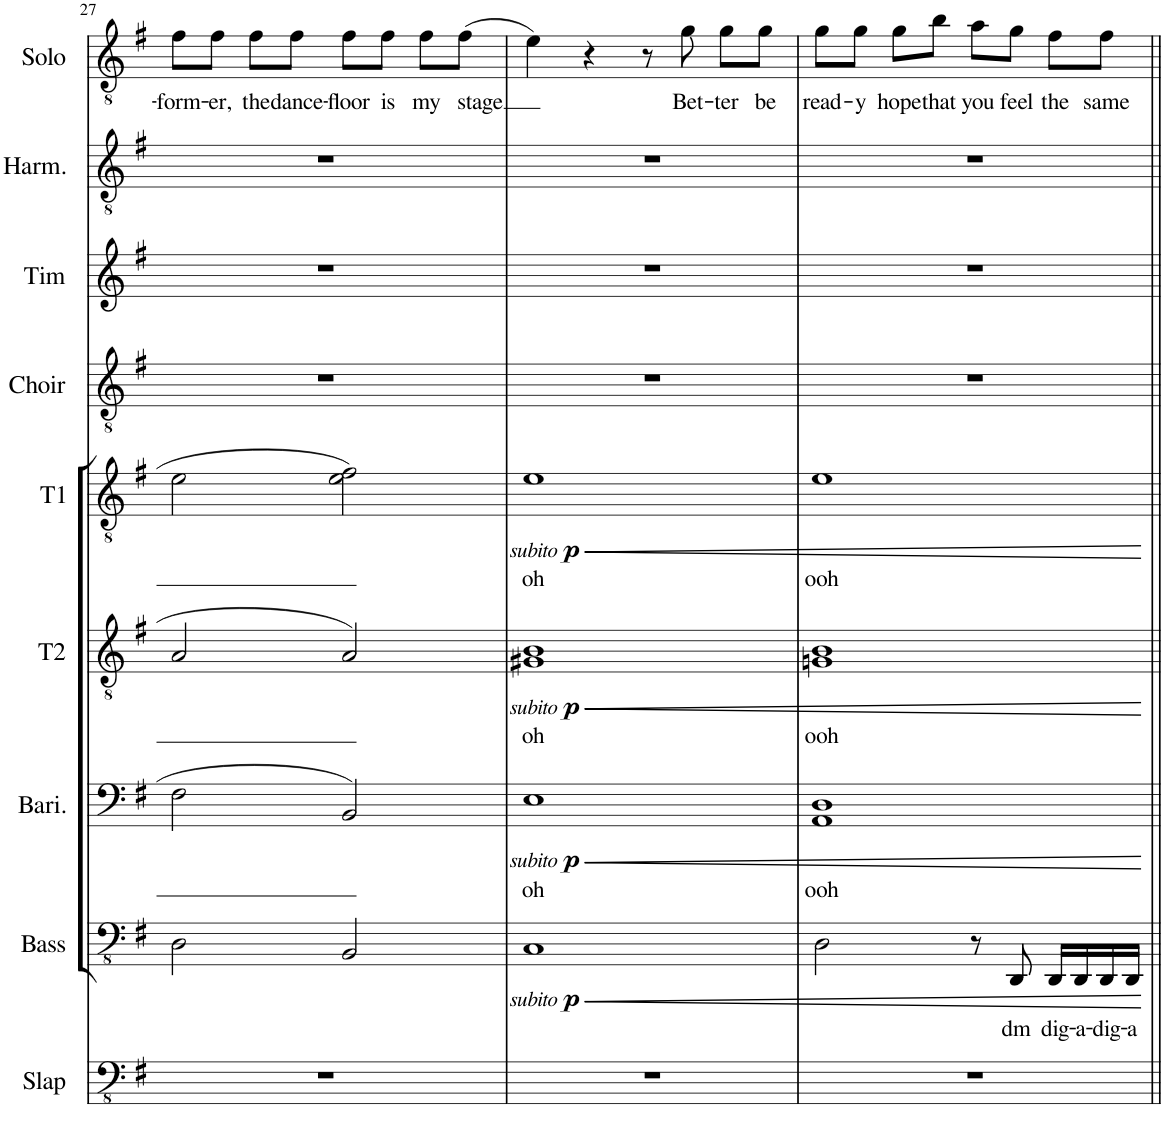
**kern	**kern	**text	**dynam	**kern	**text	**dynam	**kern	**text	**dynam	**kern	**text	**dynam	**kern	**kern	**kern	**kern	**text
*part9	*part8	*part8	*part8	*part7	*part7	*part7	*part6	*part6	*part6	*part5	*part5	*part5	*part4	*part3	*part2	*part1	*part1
*staff9	*staff8	*staff8	*staff8	*staff7	*staff7	*staff7	*staff6	*staff6	*staff6	*staff5	*staff5	*staff5	*staff4	*staff3	*staff2	*staff1	*staff1
*I"Slap Bass	*I"Bass	*	*	*I"Baritone	*	*	*I"Tenor 2	*	*	*I"Tenor 1	*	*	*I"Choir	*I"Tim	*I"Harmonies	*I"Solo	*
*I'Slap	*I'Bass	*	*	*I'Bari.	*	*	*I'T2	*	*	*I'T1	*	*	*I'Choir	*I'Tim	*I'Harm.	*I'Solo	*
!!LO:PB:g=z
*clefFv4	*clefFv4	*	*	*clefF4	*	*	*clefGv2	*	*	*clefGv2	*	*	*clefGv2	*clefG2	*clefGv2	*clefGv2	*
*k[f#]	*k[f#]	*	*	*k[f#]	*	*	*k[f#]	*	*	*k[f#]	*	*	*k[f#]	*k[f#]	*k[f#]	*k[f#]	*
*M4/4	*M4/4	*	*	*M4/4	*	*	*M4/4	*	*	*M4/4	*	*	*M4/4	*M4/4	*M4/4	*M4/4	*
=27	=27	=27	=27	=27	=27	=27	=27	=27	=27	=27	=27	=27	=27	=27	=27	=27	=27
!	!	!	!	!	!	!	!	!	!	!	!	!	!	!	!	!	!LO:LY:b
1r	2DD\	.	.	2F#\	.	.	2A/	.	.	2e\	.	.	1r	1r	1r	8f#\L	-form-
!	!	!	!	!	!	!	!	!	!	!	!	!	!	!	!	!	!LO:LY:b
.	.	.	.	.	.	.	.	.	.	.	.	.	.	.	.	8f#\J	-er,
!	!	!	!	!	!	!	!	!	!	!	!	!	!	!	!	!	!LO:LY:b
.	.	.	.	.	.	.	.	.	.	.	.	.	.	.	.	8f#\L	the
!	!	!	!	!	!	!	!	!	!	!	!	!	!	!	!	!	!LO:LY:b
.	.	.	.	.	.	.	.	.	.	.	.	.	.	.	.	8f#\J	dance-
!	!	!	!	!	!	!	!	!	!	!	!	!	!	!	!	!	!LO:LY:b
.	2BBB/	.	.	2BB/	.	.	2A/	.	.	2e\ 2f#\	.	.	.	.	.	8f#\L	-floor
!	!	!	!	!	!	!	!	!	!	!	!	!	!	!	!	!	!LO:LY:b
.	.	.	.	.	.	.	.	.	.	.	.	.	.	.	.	8f#\J	is
!	!	!	!	!	!	!	!	!	!	!	!	!	!	!	!	!	!LO:LY:b
.	.	.	.	.	.	.	.	.	.	.	.	.	.	.	.	8f#\L	my
!	!	!	!	!	!	!	!	!	!	!	!	!	!	!	!	!	!LO:LY:b
.	.	.	.	.	.	.	.	.	.	.	.	.	.	.	.	(8f#\J	stage
=28	=28	=28	=28	=28	=28	=28	=28	=28	=28	=28	=28	=28	=28	=28	=28	=28	=28
!	!	!	!LO:HP:b	!	!LO:LY:b	!LO:HP:b	!	!LO:LY:b	!LO:HP:b	!	!LO:LY:b	!LO:HP:b	!	!	!	!	!
!	!	!	!LO:DY:n=1:b	!	!	!	!	!	!	!	!	!	!	!	!	!	!
!	!	!	!LO:DY:n=2:b	!	!	!LO:DY:n=1:b	!	!	!	!	!	!	!	!	!	!	!
!	!	!	!	!	!	!LO:DY:n=2:b	!	!	!LO:DY:n=1:b	!	!	!	!	!	!	!	!
!	!	!	!	!	!	!	!	!	!LO:DY:n=2:b	!	!	!LO:DY:n=1:b	!	!	!	!	!
!	!	!	!	!	!	!	!	!	!	!	!	!LO:DY:n=2:b	!	!	!	!	!
1r	1CC	.	< other-dynamics p	1E	oh	< other-dynamics p	1G#X 1B	oh	< other-dynamics p	1e	oh	< other-dynamics p	1r	1r	1r	4e\)	.
.	.	.	.	.	.	.	.	.	.	.	.	.	.	.	.	4r	.
.	.	.	.	.	.	.	.	.	.	.	.	.	.	.	.	8r	.
!	!	!	!	!	!	!	!	!	!	!	!	!	!	!	!	!	!LO:LY:b
.	.	.	.	.	.	.	.	.	.	.	.	.	.	.	.	8g\	Bet-
!	!	!	!	!	!	!	!	!	!	!	!	!	!	!	!	!	!LO:LY:b
.	.	.	.	.	.	.	.	.	.	.	.	.	.	.	.	8g\L	-ter
!	!	!	!	!	!	!	!	!	!	!	!	!	!	!	!	!	!LO:LY:b
.	.	.	.	.	.	.	.	.	.	.	.	.	.	.	.	8g\J	be
=29	=29	=29	=29	=29	=29	=29	=29	=29	=29	=29	=29	=29	=29	=29	=29	=29	=29
!	!	!	!	!	!LO:LY:b	!	!	!LO:LY:b	!	!	!LO:LY:b	!	!	!	!	!	!LO:LY:b
1r	2DD\	.	.	1AA 1D	ooh	.	1Gn 1B	ooh	.	1e	ooh	.	1r	1r	1r	8g\L	read-
!	!	!	!	!	!	!	!	!	!	!	!	!	!	!	!	!	!LO:LY:b
.	.	.	.	.	.	.	.	.	.	.	.	.	.	.	.	8g\J	-y
!	!	!	!	!	!	!	!	!	!	!	!	!	!	!	!	!	!LO:LY:b
.	.	.	.	.	.	.	.	.	.	.	.	.	.	.	.	8g\L	hope
!	!	!	!	!	!	!	!	!	!	!	!	!	!	!	!	!	!LO:LY:b
.	.	.	.	.	.	.	.	.	.	.	.	.	.	.	.	8b\J	that
!	!	!	!	!	!	!	!	!	!	!	!	!	!	!	!	!	!LO:LY:b
.	8r	.	.	.	.	.	.	.	.	.	.	.	.	.	.	8a\L	you
!	!	!LO:LY:b	!	!	!	!	!	!	!	!	!	!	!	!	!	!	!LO:LY:b
.	8DDD/	dm	.	.	.	.	.	.	.	.	.	.	.	.	.	8g\J	feel
!	!	!LO:LY:b	!	!	!	!	!	!	!	!	!	!	!	!	!	!	!LO:LY:b
.	16DDD/LL	dig-	.	.	.	.	.	.	.	.	.	.	.	.	.	8f#\L	the
!	!	!LO:LY:b	!	!	!	!	!	!	!	!	!	!	!	!	!	!	!
.	16DDD/	-a-	.	.	.	.	.	.	.	.	.	.	.	.	.	.	.
!	!	!LO:LY:b	!	!	!	!	!	!	!	!	!	!	!	!	!	!	!LO:LY:b
.	16DDD/	-dig-	.	.	.	.	.	.	.	.	.	.	.	.	.	8f#\J	same
!	!	!LO:LY:b	!	!	!	!	!	!	!	!	!	!	!	!	!	!	!
.	16DDD/JJ	-a	.	.	.	.	.	.	.	.	.	.	.	.	.	.	.
.	.	.	[	.	.	[	.	.	[	.	.	[	.	.	.	.	.
=||	=||	=||	=||	=||	=||	=||	=||	=||	=||	=||	=||	=||	=||	=||	=||	=||	=||
*-	*-	*-	*-	*-	*-	*-	*-	*-	*-	*-	*-	*-	*-	*-	*-	*-	*-
